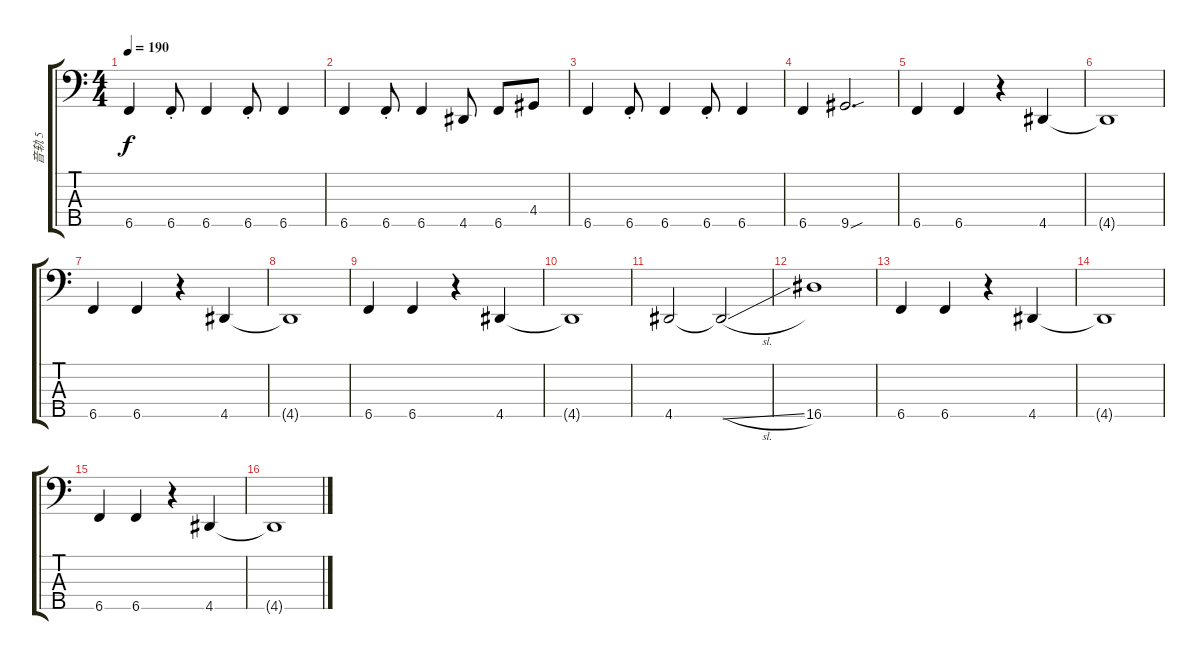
\track ("音轨 5" "音轨 5") {instrument electricbassfinger}
\staff {score tabs}
\tuning (G2 D2 A1 E1 B0) {hide}
\ts (4 4)
\tempo 190
\clef f4
\ks c
6.5.4{dy f} 6.5{st}.8 6.5.4 6.5{st}.8 6.5.4 |
6.5.4 6.5{st}.8 6.5.4 4.5.8 6.5.8 4.4.8 |
6.5.4 6.5{st}.8 6.5.4 6.5{st}.8 6.5.4 |
6.5.4 9.5{sou}.2{d} |
6.5.4 6.5.4 r.4 4.5.4 |
4.5{t}.1 |
6.5.4 6.5.4 r.4 4.5.4 |
4.5{t}.1 |
6.5.4 6.5.4 r.4 4.5.4 |
4.5{t}.1 |
4.5.2 4.5{sl t}.2 |
16.5.1 |
6.5.4 6.5.4 r.4 4.5.4 |
4.5{t}.1 |
6.5.4 6.5.4 r.4 4.5.4 |
4.5{t}.1
